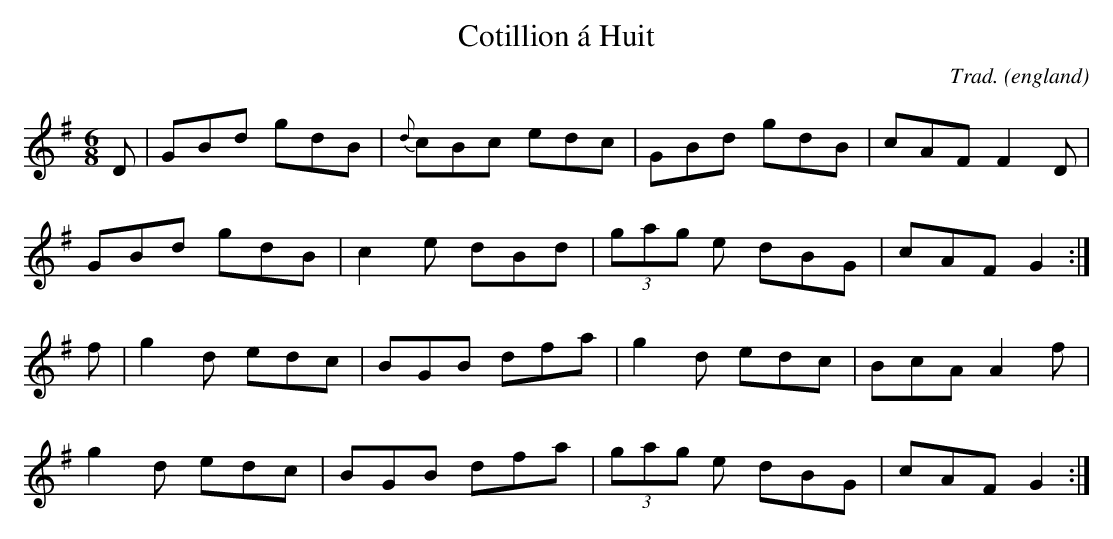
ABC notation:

X:1
T:Cotillion á Huit
O:england
M:6/8
L:1/8
C:Trad.
K:G
D|GBd gdB|{d}cBc edc|GBd gdB|cAF F2D|
GBd gdB|c2 e dBd|(3gag e dBG|cAF G2:|
f|g2 d edc|BGB dfa|g2 d edc|BcA A2 f|
g2 d edc|BGB dfa|(3gag e dBG|cAF G2:|
